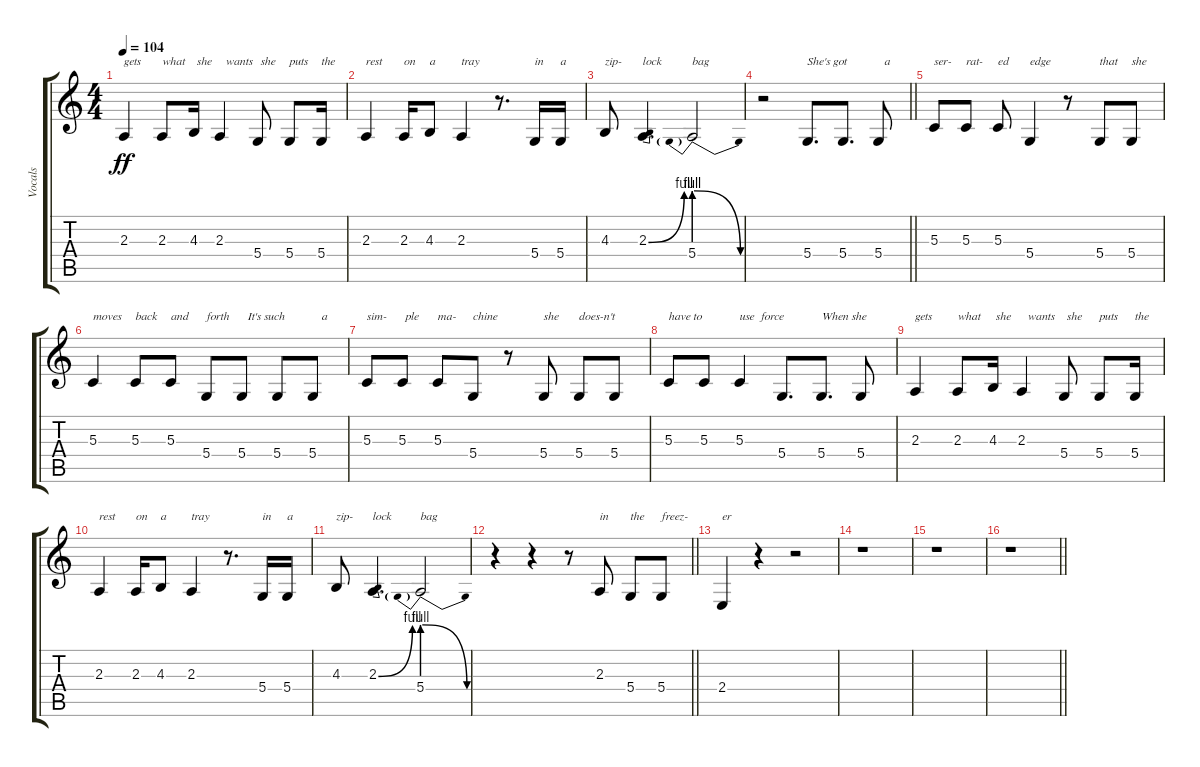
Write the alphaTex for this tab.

\track ("Vocals" "Vocals") {instrument clarinet}
\staff {score tabs}
\tuning (E4 B3 G3 D3 A2 E2) {hide}
\ts (4 4)
\tempo 104
\clef g2
\ks c
2.3.4{txt "gets" dy ff} 2.3.8{txt "what"} 4.3.16{txt " she"} 2.3.4{txt "  wants"} 5.4.8{txt " she"} 5.4.8{txt "puts"} 5.4.16{txt "the"} |
2.3.4{txt "rest"} 2.3.16{txt "on"} 4.3.8{txt "a"} 2.3.4{txt "tray"} r.8{d} 5.4.16{txt "in"} 5.4.16{txt "a"} |
4.3.8{txt "zip-"} 2.3{be (bend 0 0 60 4)}.4{d txt "lock"} 5.4{be (prebendrelease 0 4 60 0)}.2{txt "bag"} |
\barLineRight lightlight
r.2 5.4.8{d txt "She's got"} 5.4.8{d} 5.4.8{txt "  a"} |
5.3.8{txt "ser-"} 5.3.8{txt "rat-"} 5.3.8{txt "ed"} 5.4.4{txt "edge"} r.8 5.4.8{txt "that"} 5.4.8{txt "she"} |
5.3.4{txt "moves"} 5.3.8{txt "back"} 5.3.8{txt "and"} 5.4.8{txt "forth"} 5.4.8{txt "  It's such "} 5.4.8 5.4.8{txt "   a"} |
5.3.8{txt "sim-"} 5.3.8{txt " ple"} 5.3.8{txt "ma-"} 5.4.8{txt "chine"} r.8 5.4.8{txt "she"} 5.4.8{txt "does-n't"} 5.4.8 |
5.3.8{txt "have to"} 5.3.8 5.3.4{txt "use  force"} 5.4.8{d} 5.4.8{d txt "When she"} 5.4.8 |
2.3.4{txt "gets"} 2.3.8{txt "what"} 4.3.16{txt " she"} 2.3.4{txt "  wants"} 5.4.8{txt " she"} 5.4.8{txt "puts"} 5.4.16{txt "the"} |
2.3.4{txt "rest"} 2.3.16{txt "on"} 4.3.8{txt "a"} 2.3.4{txt "tray"} r.8{d} 5.4.16{txt "in"} 5.4.16{txt "a"} |
4.3.8{txt "zip-"} 2.3{be (bend 0 0 60 4)}.4{d txt "lock"} 5.4{be (prebendrelease 0 4 60 0)}.2{txt "bag"} |
\barLineRight lightlight
r.4 r.4 r.8 2.3.8{txt "in"} 5.4.8{txt "the"} 5.4.8{txt "freez-"} |
2.4.4{txt "er"} r.4 r.2 |
r.1 |
r.1 |
\barLineRight lightlight
r.1
